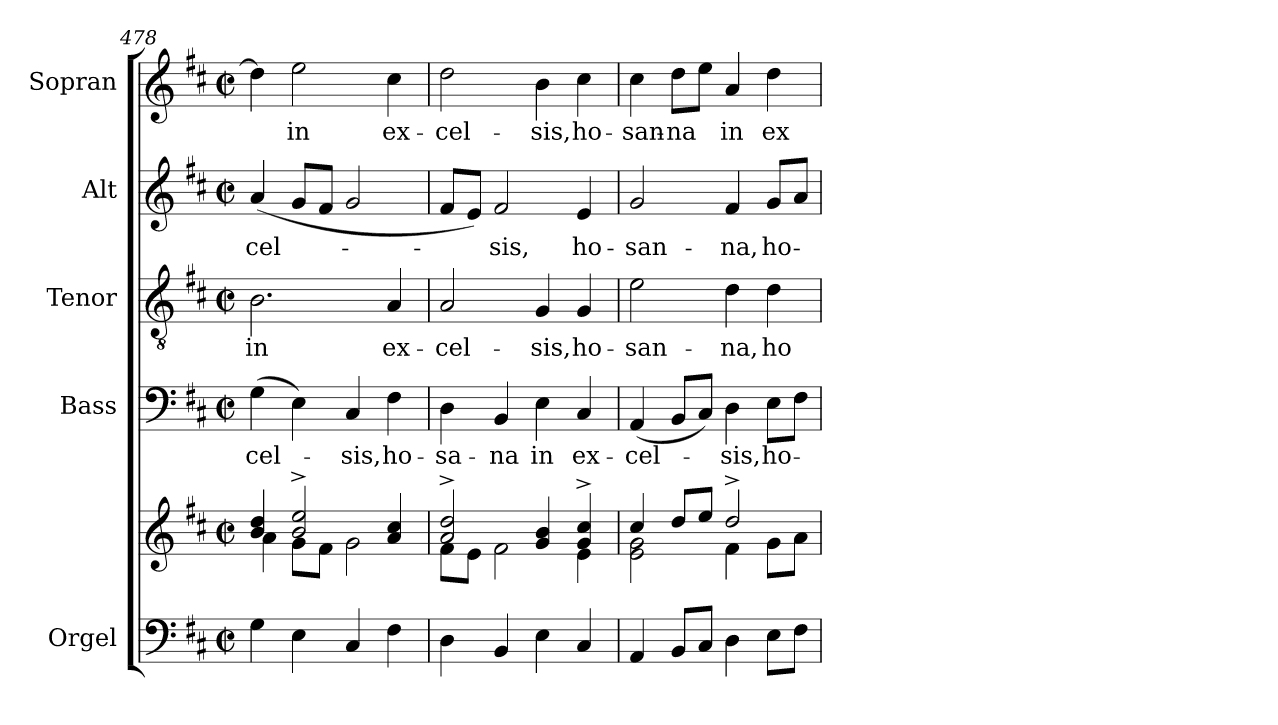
**kern	**kern	**kern	**text	**kern	**text	**kern	**text	**kern	**text
*part5	*part5	*part4	*part4	*part3	*part3	*part2	*part2	*part1	*part1
*staff6	*staff5	*staff4	*staff4	*staff3	*staff3	*staff2	*staff2	*staff1	*staff1
*I"Orgel	*	*I"Bass	*	*I"Tenor	*	*I"Alt	*	*I"Sopran	*
*I'Org.	*	*I'B.	*	*I'T.	*	*I'A.	*	*I'S.	*
*clefF4	*clefG2	*clefF4	*	*clefGv2	*	*clefG2	*	*clefG2	*
*k[f#c#]	*k[f#c#]	*k[f#c#]	*	*k[f#c#]	*	*k[f#c#]	*	*k[f#c#]	*
*D:	*D:	*D:	*	*D:	*	*D:	*	*D:	*
*M2/2	*M2/2	*M2/2	*	*M2/2	*	*M2/2	*	*M2/2	*
*met(c|)	*met(c|)	*met(c|)	*	*met(c|)	*	*met(c|)	*	*met(c|)	*
=478	=478	=478	=478	=478	=478	=478	=478	=478	=478
*	*^	*	*	*	*	*	*	*	*
!	!	!	!	!LO:LY:b	!	!LO:LY:b	!	!LO:LY:b	!	!
4G\	4b/ 4dd/	4a\	(>4G\	-cel-	2.B\	in	(<4a/	-cel-	4dd\]	.
!	!	!	!	!	!	!	!	!	!	!LO:LY:b
4E\	2b/^> 2ee/^>	8g\L	4E\)	.	.	.	8g/L	.	2ee\	in
.	.	8f#\J	.	.	.	.	8f#/J	.	.	.
!	!	!	!	!LO:LY:b	!	!	!	!	!	!
4C#/	.	2g\	4C#/	-sis,	.	.	2g/	.	.	.
!	!	!	!	!LO:LY:b	!	!LO:LY:b	!	!	!	!LO:LY:b
4F#\	4a/ 4cc#/	.	4F#\	ho-	4A/	ex-	.	.	4cc#\	ex-
!!LO:PB:g=z
=479	=479	=479	=479	=479	=479	=479	=479	=479	=479	=479
!	!	!	!	!LO:LY:b	!	!LO:LY:b	!	!	!	!LO:LY:b
4D\	2a/^> 2dd/^>	8f#\L	4D\	-sa-	2A/	-cel-	8f#/L	.	2dd\	-cel-
.	.	8e\J	.	.	.	.	8e/J)	.	.	.
!	!	!	!	!LO:LY:b	!	!	!	!LO:LY:b	!	!
4BB/	.	2f#\	4BB/	-na	.	.	2f#/	-sis,	.	.
!	!	!	!	!LO:LY:b	!	!LO:LY:b	!	!	!	!LO:LY:b
4E\	4g/ 4b/	.	4E\	in	4G/	-sis,	.	.	4b\	-sis,
!	!	!	!	!LO:LY:b	!	!LO:LY:b	!	!LO:LY:b	!	!LO:LY:b
4C#/	4g/^> 4cc#/^>	4e\	4C#/	ex-	4G/	ho-	4e/	ho-	4cc#\	ho-
=480	=480	=480	=480	=480	=480	=480	=480	=480	=480	=480
!	!	!	!	!LO:LY:b	!	!LO:LY:b	!	!LO:LY:b	!	!LO:LY:b
4AA/	4cc#/	2e\ 2g\	(<4AA/	-cel-	2e\	-san-	2g/	-san-	4cc#\	-san-
!	!	!	!	!	!	!	!	!	!	!LO:LY:b
8BB/L	8dd/L	.	8BB/L	.	.	.	.	.	8dd\L	-na
8C#/J	8ee/J	.	8C#/J)	.	.	.	.	.	8ee\J	.
!	!	!	!	!LO:LY:b	!	!LO:LY:b	!	!LO:LY:b	!	!LO:LY:b
4D\	2dd^>/	4f#\	4D\	-sis,	4d\	-na,	4f#/	-na,	4a/	in
!	!	!	!	!LO:LY:b	!	!LO:LY:b	!	!LO:LY:b	!	!LO:LY:b
8E\L	.	8g\L	8E\L	ho-	4d\	ho-	8g/L	ho-	4dd\	ex-
8F#\J	.	8a\J	8F#\J	.	.	.	8a/J	.	.	.
*	*v	*v	*	*	*	*	*	*	*	*
=	=	=	=	=	=	=	=	=	=
*-	*-	*-	*-	*-	*-	*-	*-	*-	*-
